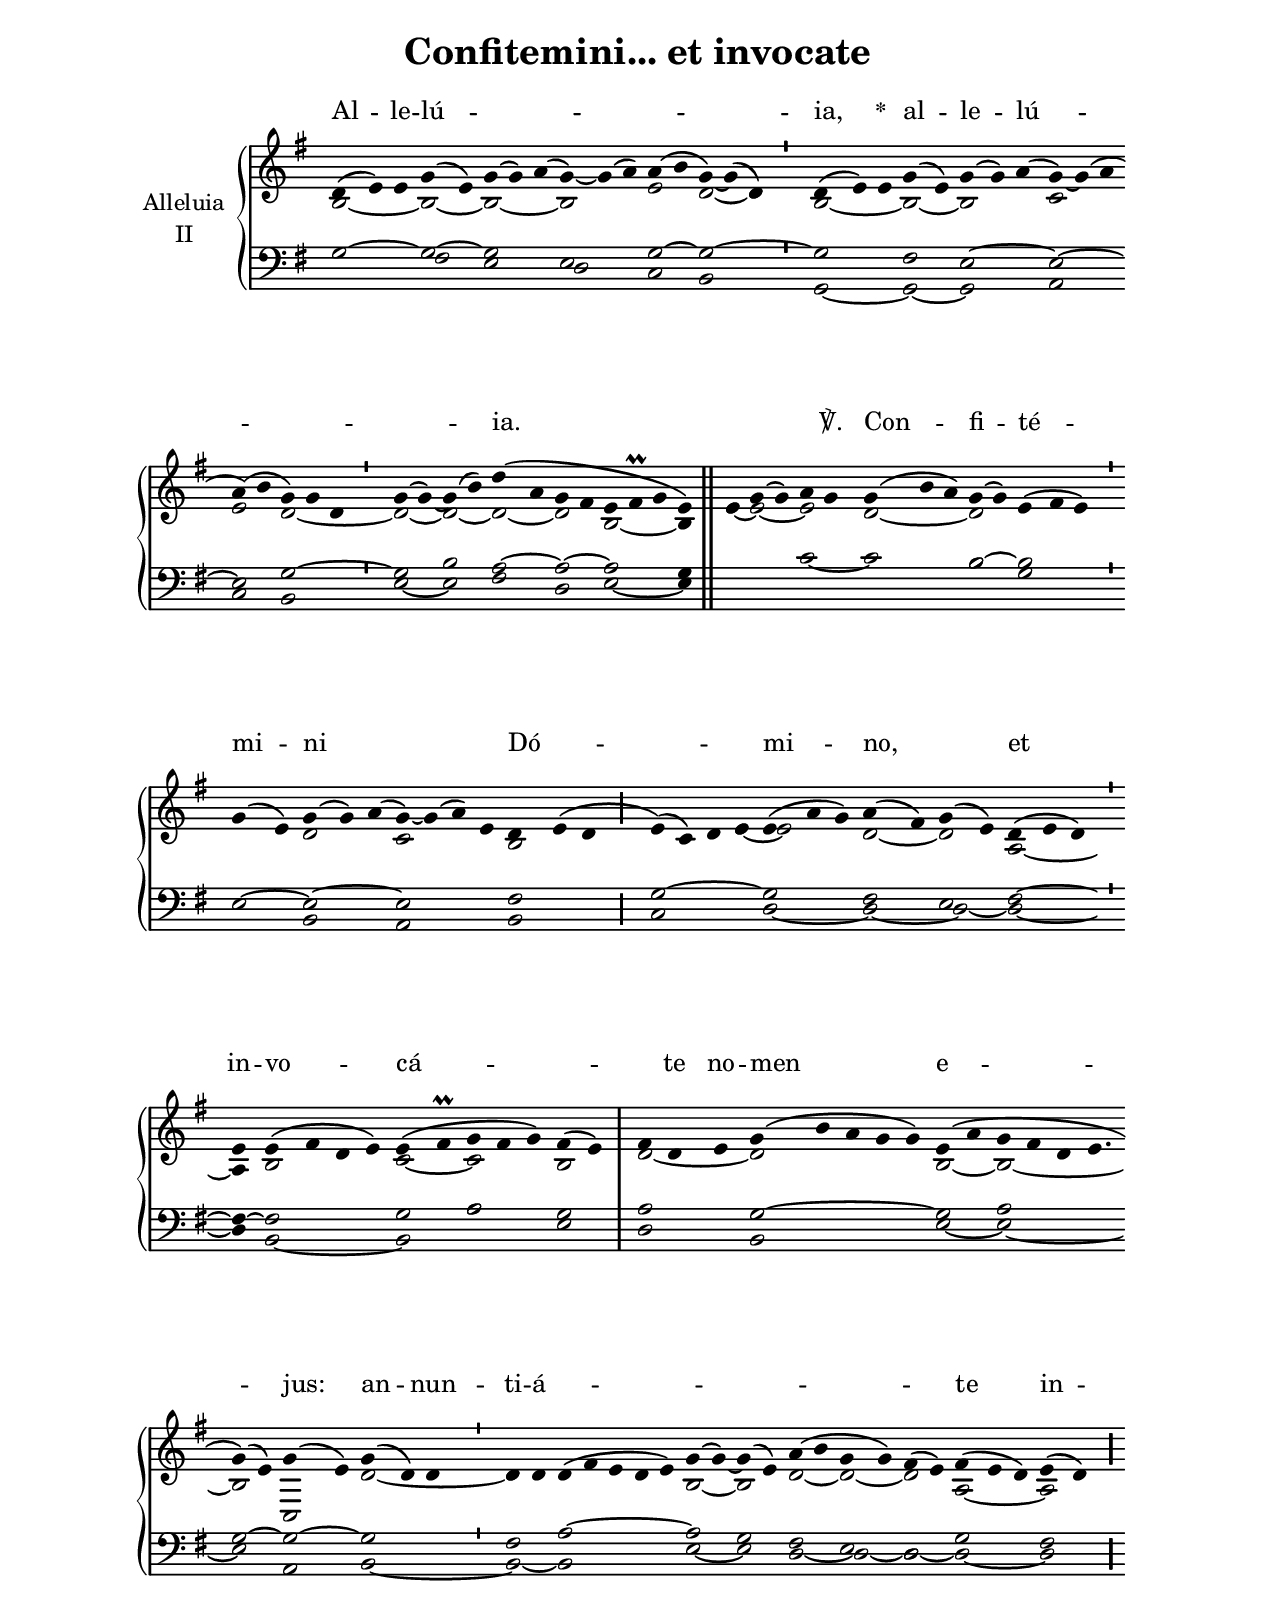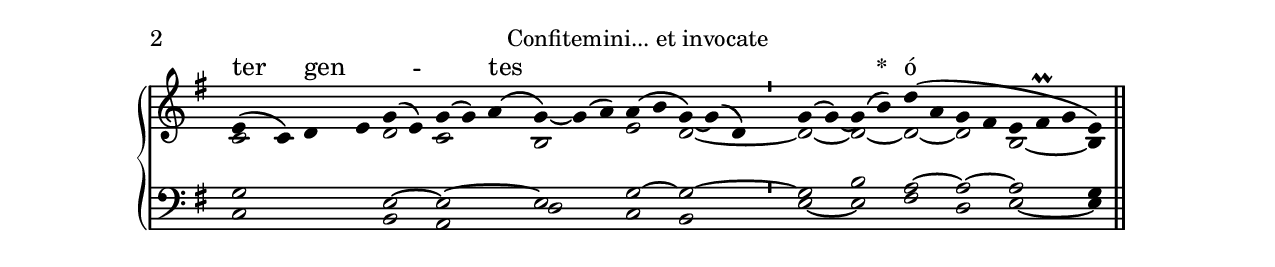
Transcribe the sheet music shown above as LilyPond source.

\version "2.18"
\include "gregorian.ly"
\include "noh2.ily"


%Page reference: page ii.235
%(volume.page)

global = {
 \key e \minor
 \cadenzaOn 
}

\header {
  title = \markup \center-column {"Confitemini... et invocate" \vspace #1 }
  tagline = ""
  composer = ""
}

\paper {
 #(include-special-characters)
  oddHeaderMarkup = \markup \fill-line {
    \line {}
    \center-column {
      \on-the-fly #first-page     " "
      \on-the-fly #not-first-page "Confitemini... et invocate"
    }
    \line { \on-the-fly #print-page-number-check-first \fromproperty #'page:page-number-string }
  }
  evenHeaderMarkup = \markup \fill-line {
    \line { \on-the-fly #print-page-number-check-first \fromproperty #'page:page-number-string }
    \center-column { "Confitemini... et invocate" }
    \line {}
  }
}

chantText = \lyricmode {
Al -- le -- lú -- _ _ _ ia, _ 
\set stanza = " * " al -- le -- lú -- _ _ _ ia. _ _ _ ℣. 
Con -- fi -- té -- mi -- ni _ _ Dó -- _ _ _ mi -- no, _ 
et in -- vo -- cá -- _ _ te no -- men e -- jus: 
an -- nun -- ti -- á -- _ _ _ _ te in -- ter gen -- _ _ _ tes _ _ 
\set stanza = " * " 
ó -- pe -- ra e -- _ _ _ jus. _ _ _ _ }

chantMusic = {
\tieDown   d'4 ( e'4) e'4 g'4 ( e'4) g'4 ( g'4) a'4 ( g'4) ~ g'4 ( a'4) a'4 ( b'4 g'4) ~ g'4 ( d'4) \divisioMinima
 d'4 ( e'4) e'4 g'4 ( e'4) g'4 ( g'4) a'4 ( g'4) ~ g'4 ( a'4 \forceBreak
) a'4 ( b'4 g'4) g'4 d'4 \divisioMinima
 g'4 ( g'4) ~ g'4 ( b'4) d''4 ( a'4 g'4 fis'4 e'4 fis'\prall g'4 e'4) \finalis
 e'4 g'4 ( g'4) a'4 g'4 g'4 ( b'4 a'4) g'4 ( g'4) e'4 ( fis'4 e'4) \divisioMinima \forceBreak

 g'4 ( e'4) g'4 ( g'4) a'4 ( g'4) ~ g'4 ( a'4) e'4 d'4 e'4 ( d'4 \divisioMaior
) e'4 ( c'4) d'4 e'4 e'4 ( a'4 g'4) a'4 ( fis'4) g'4 ( e'4) d'4 ( e'4 d'4) \divisioMinima \forceBreak

 e'4 e'4 ( fis'4 d'4 e'4) e'4 ( fis'\prall g'4 fis'4 g'4) fis'4 ( e'4) \divisioMaxima
 fis'4 d'4 e'4 g'4 ( b'4 a'4 g'4 g'4) e'4 ( a'4 g'4 fis'4 d'4 e'4. \forceBreak
) g'4 ( e'4) g'4 ( e'4) g'4 ( d'4) d'4 \divisioMinima
 d'4 d'4 d'4 ( fis'4 e'4 d'4 e'4) g'4 ( g'4) ~ g'4 ( e'4) a'4 ( b'4 g'4 g'4) fis'4 ( e'4) fis'4 ( e'4 d'4) e'4 ( d'4) \divisioMaior \forceBreak

 e'4 ( c'4) d'4 e'4 g'4 ( e'4) g'4 ( g'4) a'4 ( g'4) ~ g'4 ( a'4) a'4 ( b'4 g'4) ~ g'4 ( d'4) \divisioMinima
 g'4 ( g'4) ~ g'4 ( b'4) d''4 ( a'4 g'4 fis'4 e'4 fis'\prall g'4 e'4) \finalis

}

altoMusic = {
b2*3/2 ~ b2 ~ b2*3/2 ~ b2*3/2 e'2 d'2 ~ d'4 \divisioMinima
b2*3/2 ~ b2 ~ b2*3/2 c'2*3/2 e'2 d'2*3/2 ~ \divisioMinima
d'2 ~ d'2 ~ d'2 ~ d'2 b2*3/2 ~ b4 \finalis
e'4 ~ e'2 ~ e'2 d'2*3/2 ~ d'2 r2*3/2 \divisioMinima
r2 d'2*3/2 c'2*4/2 b2*3/2 \divisioMaior
r2*3/2 e'4 ~ e'2*3/2 d'2 ~ d'2 a2*3/2 ~ \divisioMinima
a4 b2*4/2 c'2 ~ c'2*3/2 b2 \divisioMaxima
d'2*3/2 ~ d'2*5/2 b2 ~ b2*9/4 ~ b2 c2 d'2*3/2 ~ \divisioMinima
d'4 r2*6/2 b2 ~ b2 d'2 ~ d'2 ~ d'2 a2*3/2 ~ a2 \divisioMaior
c'2*4/2 d'2 c'2*3/2 b2*3/2 e'2 d'2*3/2 ~ \divisioMinima
d'2 ~ d'2 ~ d'2 ~ d'2 b2*3/2 ~ b4 \finalis
}

tenorMusic = {
g2*3/2 ~ g2 ~ g2*3/2 e2*3/2 g2 ~ g2*3/2 ~ \divisioMinima
g2*3/2 fis2 e2*3/2 ~ e2*3/2 ~ e2 g2*3/2 ~ \divisioMinima
g2 b2 a2 ~ a2 ~ a2*3/2 g4 \finalis
r2*8/2 b2 ~ b2*3/2 \divisioMinima
e2 ~ e2*3/2 ~ e2*4/2 fis2*3/2 \divisioMaior
g2*4/2 ~ g2*3/2 fis2 e2 fis2*3/2 ~ \divisioMinima
fis4 ~ fis2*4/2 g2 a2*3/2 g2 \divisioMaxima
a2*3/2 g2*5/2 ~ g2 a2*9/4 g2 ~ g2 ~ g2*3/2 \divisioMinima
fis2 a2*5/2 ~ a2 g2 fis2 e2 d2 g2*3/2 fis2 \divisioMaior
g2*4/2 e2 ~ e2*3/2 ~ e2*3/2 g2 ~ g2*3/2 ~ \divisioMinima
g2 b2 a2 ~ a2 ~ a2*3/2 g4 \finalis
}

bassMusic = {
r2*3/2 fis2 e2*3/2 d2*3/2 c2 b,2*3/2 \divisioMinima
g,2*3/2 ~ g,2 ~ g,2*3/2 a,2*3/2 c2 b,2*3/2 \divisioMinima
e2 ~ e2 fis2 d2 e2*3/2 ~ e4 \finalis
r2*3/2 c'2 ~ c'2*3/2 b2 g2*3/2 \divisioMinima
r2 b,2*3/2 a,2*4/2 b,2*3/2 \divisioMaior
c2*4/2 d2*3/2 ~ d2 ~ d2 ~ d2*3/2 ~ \divisioMinima
d4 b,2*4/2 ~ b,2 a2*3/2 e2 \divisioMaxima
d2*3/2 b,2*5/2 e2 ~ e2*9/4 ~ e2 a,2 b,2*3/2 ~ \divisioMinima
b,2 ~ b,2*5/2 e2 ~ e2 d2 ~ d2 ~ d2 ~ d2*3/2 ~ d2 \divisioMaior
c2*4/2 b,2 a,2*3/2 d2*3/2 c2 b,2*3/2 \divisioMinima
e2 ~ e2 fis2 d2 e2*3/2 ~ e4 \finalis
}

voiceLines = {
\voiceLineStyle


}

\score{
  <<
    \new GrandStaff <<
      \set GrandStaff.autoBeaming = ##f
      \set GrandStaff.instrumentName = \markup \center-column {
        "Alleluia"
        "II"
      }
      \new Staff = up <<
        \new Voice = "chant" {
          \voiceOne \global \chantMusic
        }
        \new Voice {
          \voiceTwo \global \altoMusic
        }
      >>

      \new Staff = down <<
        \clef bass
        \new Voice {
          \voiceOne \global \tenorMusic
        }
        \new Voice {
          \voiceTwo \global \bassMusic
        }
	\new Voice {
        \voiceThree \global \voiceLines
        }
      >>
    >>
    \new Lyrics \lyricsto chant {
      \chantText
    }
  >>
  \layout{
  }
  \midi{
    \tempo 4 = 125
  }
}
